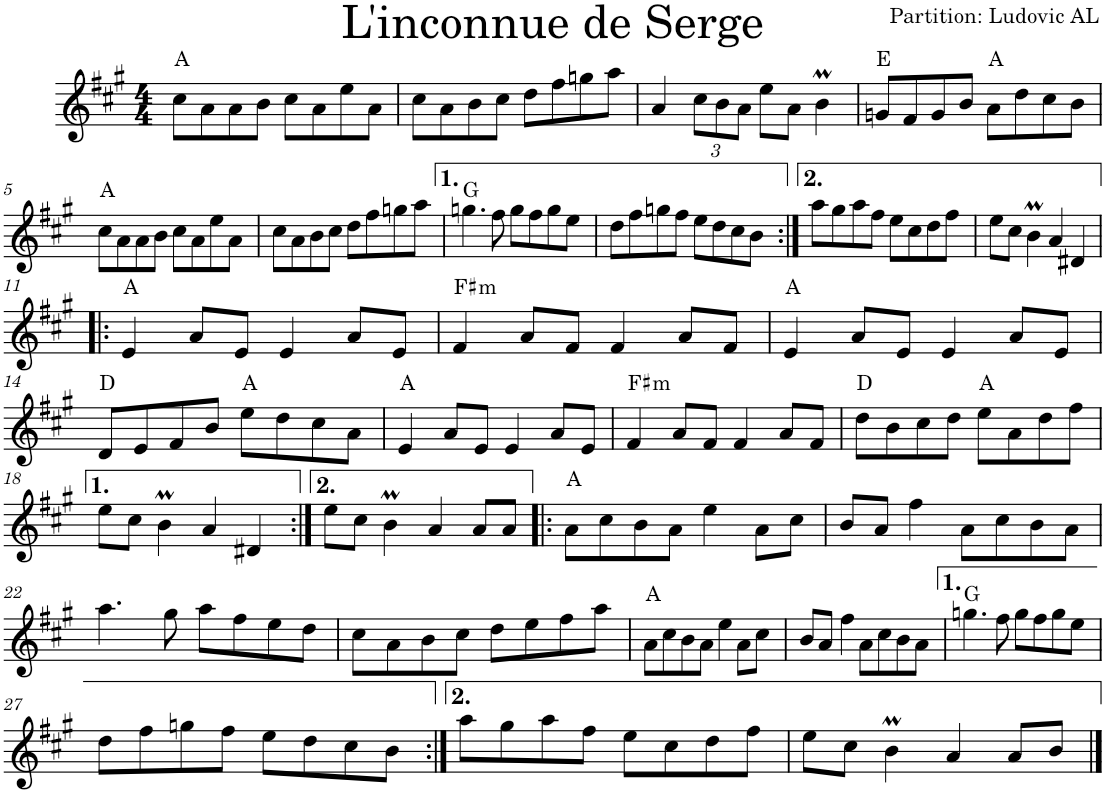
**kern	**harte
*part1	*part1
*staff1	*
*I"Violon	*
*I'Vln.	*
*clefG2	*
*k[f#c#g#]	*
*M4/4	*
=1	=1
8cc#\L	A:maj
8a\	.
8a\	.
8b\J	.
8cc#\L	.
8a\	.
8ee\	.
8a\J	.
=2	=2
8cc#\L	.
8a\	.
8b\	.
8cc#\J	.
8dd\L	.
8ff#\	.
8ggn\	.
8aa\J	.
=3	=3
4a/	.
*Xbrackettup	*
12cc#\L	.
12b\	.
12a\J	.
8ee\L	.
8a\J	.
4bM\	.
=4	=4
8gn/L	E:maj
8f#/	.
8g/	.
8b/J	.
8a\L	A:maj
8dd\	.
8cc#\	.
8b\J	.
!!LO:LB:g=z
=5	=5
8cc#\L	A:maj
8a\	.
8a\	.
8b\J	.
8cc#\L	.
8a\	.
8ee\	.
8a\J	.
=6	=6
8cc#\L	.
8a\	.
8b\	.
8cc#\J	.
8dd\L	.
8ff#\	.
8ggn\	.
8aa\J	.
=7	=7
4.ggn\	G:maj
8ff#\	.
8gg\L	.
8ff#\	.
8gg\	.
8ee\J	.
=8	=8
8dd\L	.
8ff#\	.
8ggn\	.
8ff#\J	.
8ee\L	.
8dd\	.
8cc#\	.
8b\J	.
=9:|!	=9:|!
8aa\L	.
8gg#\	.
8aa\	.
8ff#\J	.
8ee\L	.
8cc#\	.
8dd\	.
8ff#\J	.
=10	=10
8ee\L	.
8cc#\J	.
4bM\	.
4a/	.
4d#X/	.
!!LO:LB:g=z
=11!|:	=11!|:
4e/	A:maj
8a/L	.
8e/J	.
4e/	.
8a/L	.
8e/J	.
=12	=12
!	!LO:H:kt=m
4f#/	F#:min
8a/L	.
8f#/J	.
4f#/	.
8a/L	.
8f#/J	.
=13	=13
4e/	A:maj
8a/L	.
8e/J	.
4e/	.
8a/L	.
8e/J	.
!!LO:LB:g=z
=14	=14
8d/L	D:maj
8e/	.
8f#/	.
8b/J	.
8ee\L	A:maj
8dd\	.
8cc#\	.
8a\J	.
=15	=15
4e/	A:maj
8a/L	.
8e/J	.
4e/	.
8a/L	.
8e/J	.
=16	=16
!	!LO:H:kt=m
4f#/	F#:min
8a/L	.
8f#/J	.
4f#/	.
8a/L	.
8f#/J	.
=17	=17
8dd\L	D:maj
8b\	.
8cc#\	.
8dd\J	.
8ee\L	A:maj
8a\	.
8dd\	.
8ff#\J	.
!!LO:LB:g=z
=18	=18
8ee\L	.
8cc#\J	.
4bM\	.
4a/	.
4d#X/	.
=19:|!	=19:|!
8ee\L	.
8cc#\J	.
4bM\	.
4a/	.
8a/L	.
8a/J	.
=20!|:	=20!|:
8a\L	A:maj
8cc#\	.
8b\	.
8a\J	.
4ee\	.
8a\L	.
8cc#\J	.
=21	=21
8b/L	.
8a/J	.
4ff#\	.
8a\L	.
8cc#\	.
8b\	.
8a\J	.
!!LO:LB:g=z
=22	=22
4.aa\	.
8gg#\	.
8aa\L	.
8ff#\	.
8ee\	.
8dd\J	.
=23	=23
8cc#\L	.
8a\	.
8b\	.
8cc#\J	.
8dd\L	.
8ee\	.
8ff#\	.
8aa\J	.
=24	=24
8a\L	A:maj
8cc#\	.
8b\	.
8a\J	.
4ee\	.
8a\L	.
8cc#\J	.
=25	=25
8b/L	.
8a/J	.
4ff#\	.
8a\L	.
8cc#\	.
8b\	.
8a\J	.
=26	=26
4.ggn\	G:maj
8ff#\	.
8gg\L	.
8ff#\	.
8gg\	.
8ee\J	.
!!LO:LB:g=z
=27	=27
8dd\L	.
8ff#\	.
8ggn\	.
8ff#\J	.
8ee\L	.
8dd\	.
8cc#\	.
8b\J	.
=28:|!	=28:|!
8aa\L	.
8gg#\	.
8aa\	.
8ff#\J	.
8ee\L	.
8cc#\	.
8dd\	.
8ff#\J	.
=29	=29
8ee\L	.
8cc#\J	.
4bM\	.
4a/	.
8a/L	.
8b/J	.
==	==
*-	*-
